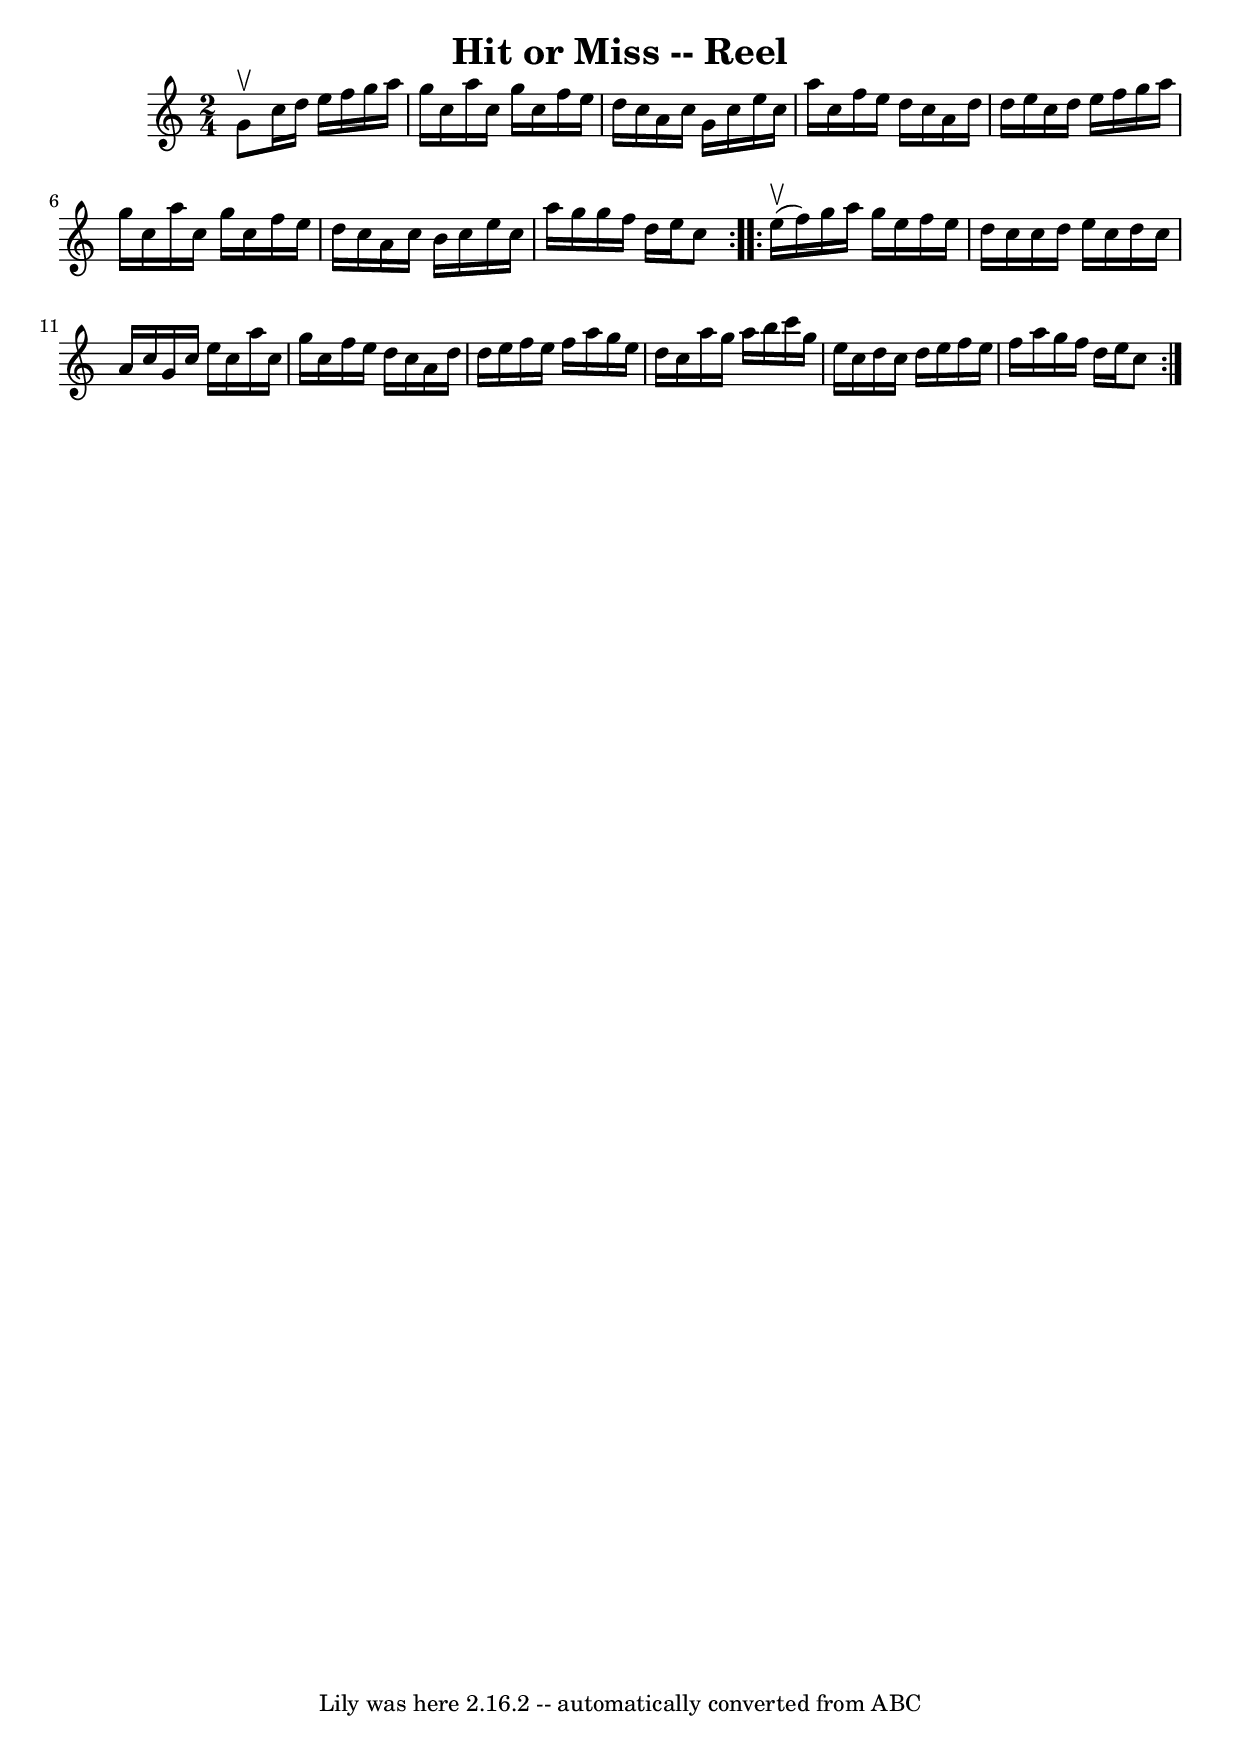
\version "2.16.2"
\include "Mammoth.ily"
\header {
  %% book = "Ryan's Mammoth Collection"
  crossRefNumber = "1"
  footnotes = "\\\\137"
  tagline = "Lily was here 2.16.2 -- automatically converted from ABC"
  title = "Hit or Miss -- Reel"

}
voicedefault =  {



  \repeat volta 2 {

    \time 2/4
    \key c \major
    g'8^\upbow   |
    c''16 d''16 e''16 f''16 g''16 a''16 g''16 c''16     |
    a''16 c''16 g''16 c''16 f''16 e''16 d''16 c''16     |
    a'16 c''16 g'16 c''16 e''16 c''16 a''16 c''16     |
    f''16 e''16 d''16 c''16 a'16 d''16 d''16 e''16     |
    c''16 d''16 e''16 f''16 g''16 a''16 g''16 c''16     |
    a''16 c''16 g''16 c''16 f''16 e''16 d''16 c''16     |
    a'16 c''16 b'16 c''16 e''16 c''16 a''16 g''16     |
    
    g''16 f''16 d''16 e''16 c''8    
  } 
  \repeat volta 2 {
    e''16^\upbow(f''16)   |
    g''16 a''16 g''16 e''16 f''16 e''16 d''16 c''16     |
    c''16 d''16 e''16 c''16 d''16 c''16 a'16 c''16     |
    g'16 c''16 e''16 c''16 a''16 c''16 g''16 c''16     |
    f''16 e''16 d''16 c''16 a'16 d''16 d''16 e''16     |
    f''16 e''16 f''16 a''16 g''16 e''16 d''16 c''16     |
    a''16 g''16 a''16 b''16 c'''16 g''16 e''16 c''16     |
    d''16 c''16 d''16 e''16 f''16 e''16 f''16 a''16     |
    g''16 f''16 
    d''16 e''16 c''8    
  }   

}

\score{
  <<

    \context Staff="default"
    {
      \voicedefault 
      
    }

  >>
  \layout {
    
  }
  \midi {
  }

}
